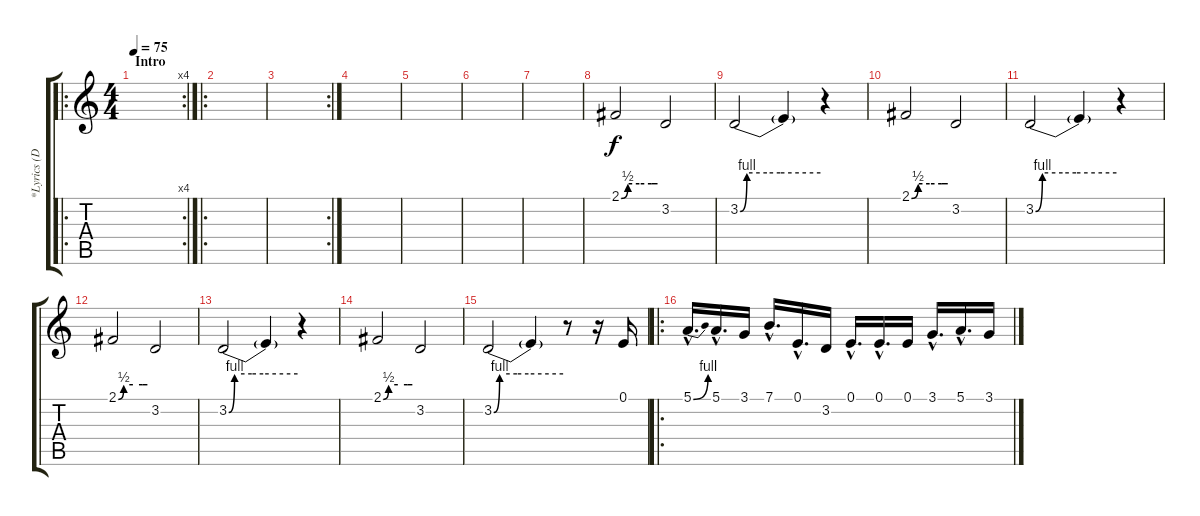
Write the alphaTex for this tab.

\track ("*Lyrics (Dexter)" "*Lyrics (D") {instrument oboe}
\staff {score tabs}
\tuning (E4 B3 G3 D3 A2 E2) {hide}
\ro
\rc 4
\ts (4 4)
\section ("" "Intro")
\tempo 75
\clef g2
\ks c
|
\ro
|
\rc 2
|
|
|
|
|
2.1{be (custom 0 0 11 2 30 2 50 2 60 2)}.2{volume 10} 3.2.2{volume 10} |
3.2{be (custom 0 0 5 4 20 4 30 4 60 4)}.2{volume 6} 3.2{t}.4 r.4 |
2.1{be (custom 0 0 11 2 30 2 50 2 60 2)}.2{volume 10} 3.2.2{volume 10} |
3.2{be (custom 0 0 5 4 20 4 30 4 60 4)}.2{volume 6} 3.2{t}.4 r.4 |
2.1{be (custom 0 0 11 2 30 2 50 2 60 2)}.2{volume 10} 3.2.2{volume 10} |
3.2{be (custom 0 0 5 4 20 4 30 4 60 4)}.2{volume 6} 3.2{t}.4 r.4 |
2.1{be (custom 0 0 11 2 30 2 50 2 60 2)}.2{volume 10} 3.2.2{volume 10} |
3.2{be (custom 0 0 5 4 20 4 30 4 60 4)}.2{volume 6} 3.2{t}.4 r.8 r.16{volume 13} 0.1.16{volume 16 instrument oboe} |
\ro
5.1{be (bend 0 0 60 4) hac}.16{d} 5.1{hac}.16{d} 3.1.16 7.1{hac}.16{d} 0.1{hac}.16{d} 3.2.16 0.1{hac}.16{d} 0.1{hac}.16{d} 0.1.16 3.1{hac}.16{d} 5.1{hac}.16{d} 3.1.16
